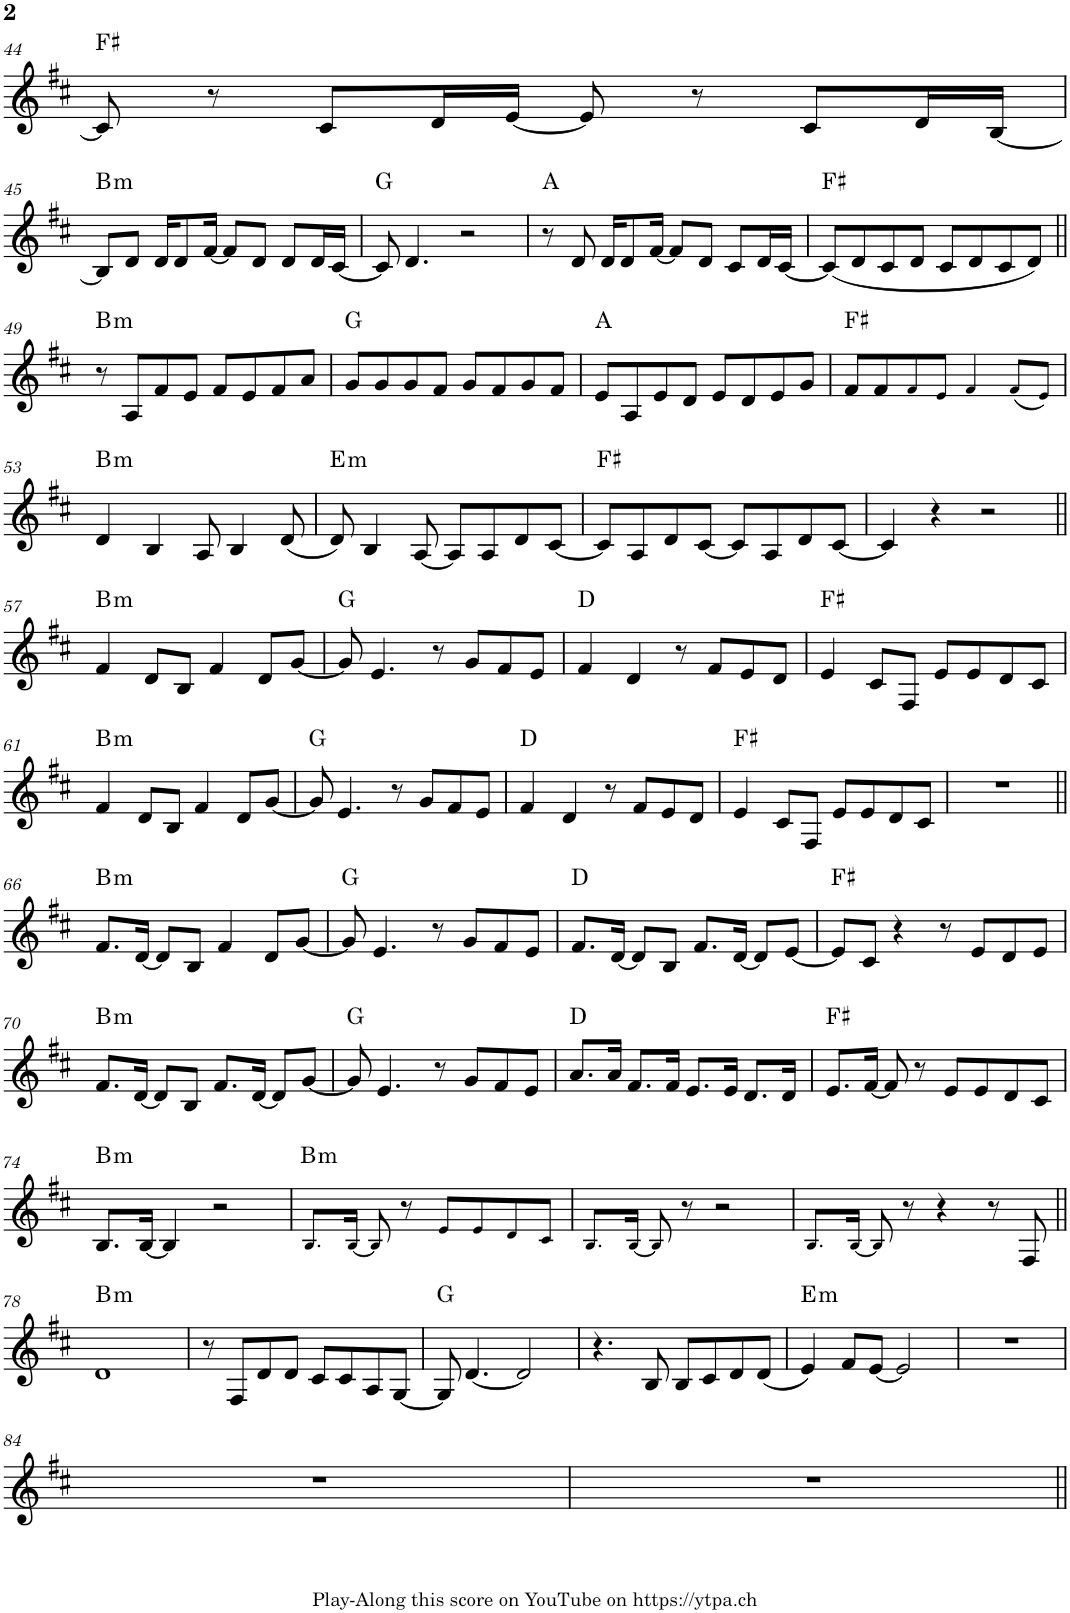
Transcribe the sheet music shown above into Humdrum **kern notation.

**kern	**harte
*part1	*part1
*staff1	*
*I"Piano	*
*I'Pno.	*
!!LO:PB:g=z
*clefG2	*
*k[f#c#]	*
*M4/4	*
=44	=44
8c#/]	F#:maj
8r	.
8c#/L	.
16d/L	.
[16e/JJ	.
8e/]	.
8r	.
8c#/L	.
16d/L	.
[16B/JJ	.
!!LO:LB:g=z
=45	=45
!	!LO:H:kt=m
8B/L]	B:min
8d/J	.
16d/KL	.
8d/	.
[16f#/Jk	.
8f#/L]	.
8d/J	.
8d/L	.
16d/L	.
[16c#/JJ	.
=46	=46
8c#/]	G:maj
4.d/	.
2r	.
=47	=47
8r	A:maj
8d/	.
16d/KL	.
8d/	.
[16f#/Jk	.
8f#/L]	.
8d/J	.
8c#/L	.
16d/L	.
[16c#/JJ	.
=48	=48
(8c#/L]	F#:maj
8d/	.
8c#/	.
8d/J	.
8c#/L	.
8d/	.
8c#/	.
8d/J)	.
!!LO:LB:g=z
=49||	=49||
!	!LO:H:kt=m
8r	B:min
8A/L	.
8f#/	.
8e/J	.
8f#/L	.
8e/	.
8f#/	.
8a/J	.
=50	=50
8g/L	G:maj
8g/	.
8g/	.
8f#/J	.
8g/L	.
8f#/	.
8g/	.
8f#/J	.
=51	=51
8e/L	A:maj
8A/	.
8e/	.
8d/J	.
8e/L	.
8d/	.
8e/	.
8g/J	.
=52	=52
8f#/L	F#:maj
8f#/	.
8f#!/	.
8e!/J	.
4f#!/	.
(8f#!/L	.
8e!/J)	.
!!LO:LB:g=z
=53	=53
!	!LO:H:kt=m
4d/	B:min
4B/	.
8A/	.
4B/	.
(8d/	.
=54	=54
!	!LO:H:kt=m
8d/)	E:min
4B/	.
[8A/	.
8A/L]	.
8A/	.
8d/	.
[8c#/J	.
=55	=55
8c#/L]	F#:maj
8A/	.
8d/	.
[8c#/J	.
8c#/L]	.
8A/	.
8d/	.
[8c#/J	.
=56	=56
4c#/]	.
4r	.
2r	.
!!LO:LB:g=z
=57||	=57||
!	!LO:H:kt=m
4f#/	B:min
8d/L	.
8B/J	.
4f#/	.
8d/L	.
[8g/J	.
=58	=58
8g/]	G:maj
4.e/	.
8r	.
8g/L	.
8f#/	.
8e/J	.
=59	=59
4f#/	D:maj
4d/	.
8r	.
8f#/L	.
8e/	.
8d/J	.
=60	=60
4e/	F#:maj
8c#/L	.
8F#/J	.
8e/L	.
8e/	.
8d/	.
8c#/J	.
!!LO:LB:g=z
=61	=61
!	!LO:H:kt=m
4f#/	B:min
8d/L	.
8B/J	.
4f#/	.
8d/L	.
[8g/J	.
=62	=62
8g/]	G:maj
4.e/	.
8r	.
8g/L	.
8f#/	.
8e/J	.
=63	=63
4f#/	D:maj
4d/	.
8r	.
8f#/L	.
8e/	.
8d/J	.
=64	=64
4e/	F#:maj
8c#/L	.
8F#/J	.
8e/L	.
8e/	.
8d/	.
8c#/J	.
=65	=65
1r	.
!!LO:LB:g=z
=66||	=66||
!	!LO:H:kt=m
8.f#/L	B:min
[16d/Jk	.
8d/L]	.
8B/J	.
4f#/	.
8d/L	.
[8g/J	.
=67	=67
8g/]	G:maj
4.e/	.
8r	.
8g/L	.
8f#/	.
8e/J	.
=68	=68
8.f#/L	D:maj
[16d/Jk	.
8d/L]	.
8B/J	.
8.f#/L	.
[16d/Jk	.
8d/L]	.
[8e/J	.
=69	=69
8e/L]	F#:maj
8c#/J	.
4r	.
8r	.
8e/L	.
8d/	.
8e/J	.
!!LO:LB:g=z
=70	=70
!	!LO:H:kt=m
8.f#/L	B:min
[16d/Jk	.
8d/L]	.
8B/J	.
8.f#/L	.
[16d/Jk	.
8d/L]	.
[8g/J	.
=71	=71
8g/]	G:maj
4.e/	.
8r	.
8g/L	.
8f#/	.
8e/J	.
=72	=72
8.a/L	D:maj
16a/Jk	.
8.f#/L	.
16f#/Jk	.
8.e/L	.
16e/Jk	.
8.d/L	.
16d/Jk	.
=73	=73
8.e/L	F#:maj
[16f#/Jk	.
8f#/]	.
8r	.
8e/L	.
8e/	.
8d/	.
8c#/J	.
!!LO:LB:g=z
=74	=74
!	!LO:H:kt=m
8.B/L	B:min
[16B/Jk	.
4B/]	.
2r	.
=75	=75
!	!LO:H:kt=m
8.B!/L	B:min
[16B!/Jk	.
8B!/]	.
8r	.
8e!/L	.
8e!/	.
8d!/	.
8c#!/J	.
=76	=76
8.B!/L	.
[16B!/Jk	.
8B!/]	.
8r	.
2r	.
=77	=77
8.B!/L	.
[16B!/Jk	.
8B!/]	.
8r	.
4r	.
8r	.
8F#/	.
!!LO:LB:g=z
=78||	=78||
!	!LO:H:kt=m
1d	B:min
=79	=79
8r	.
8F#/L	.
8d/	.
8d/J	.
8c#/L	.
8c#/	.
8A/	.
[8G/J	.
=80	=80
8G/]	G:maj
[4.d/	.
2d/]	.
=81	=81
4.r	.
8B/	.
8B/L	.
8c#/	.
8d/	.
(8d/J	.
=82	=82
!	!LO:H:kt=m
4e/)	E:min
8f#/L	.
[8e/J	.
2e/]	.
=83	=83
1r	.
!!LO:LB:g=z
=84	=84
1r	.
=85	=85
1r	.
=||	=||
*-	*-
